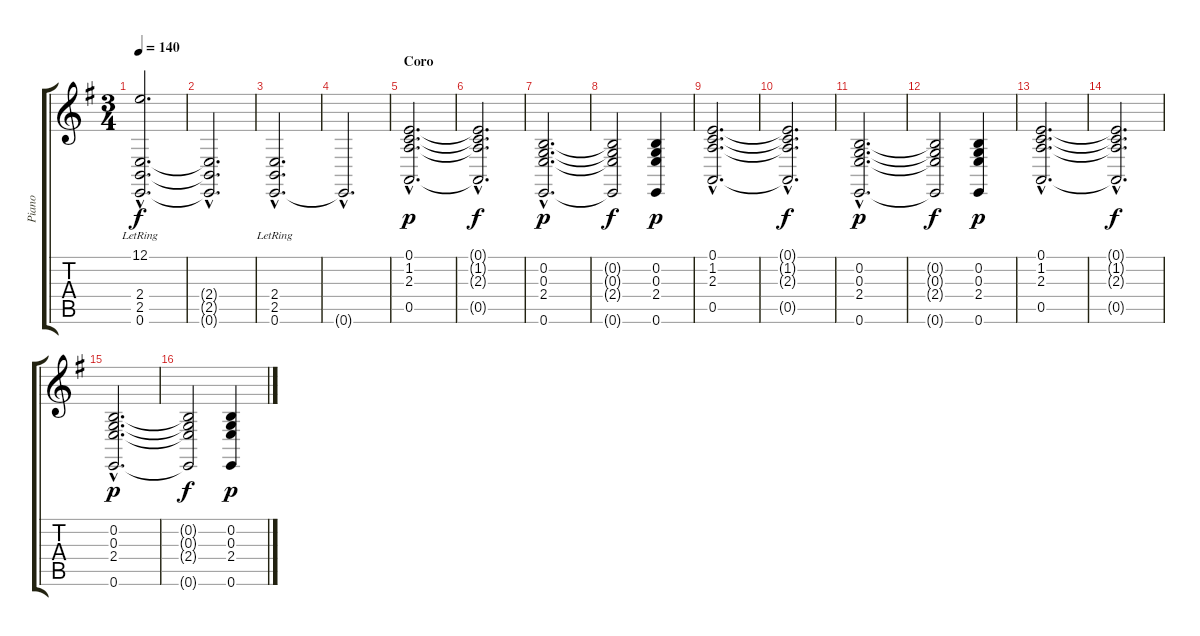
\track ("Piano" "Piano") {instrument acousticgrandpiano}
\staff {score tabs}
\tuning (E4 B3 G3 D3 A2 E2) {hide}
\ts (3 4)
\tempo 140
\clef g2
\ks g
(12.1{hac lr} 2.4{hac} 2.5{hac} 0.6{hac}).2{d dy f} |
(2.4{hac t} 2.5{hac t} 0.6{hac t}).2{d} |
(2.4{hac lr} 2.5{hac lr} 0.6{hac}).2{d} |
0.6{hac t}.2{d} |
\section ("" "Coro")
(0.1{hac} 1.2{hac} 2.3{hac} 0.5{hac}).2{d dy p} |
(0.1{hac t} 1.2{hac t} 2.3{hac t} 0.5{hac t}).2{d dy f} |
(0.2{hac} 0.3{hac} 2.4{hac} 0.6{hac}).2{d dy p} |
(0.2{t} 0.3{t} 2.4{t} 0.6{t}).2{dy f} (0.2 0.3 2.4 0.6).4{dy p} |
(0.1{hac} 1.2{hac} 2.3{hac} 0.5{hac}).2{d} |
(0.1{hac t} 1.2{hac t} 2.3{hac t} 0.5{hac t}).2{d dy f} |
(0.2{hac} 0.3{hac} 2.4{hac} 0.6{hac}).2{d dy p} |
(0.2{t} 0.3{t} 2.4{t} 0.6{t}).2{dy f} (0.2 0.3 2.4 0.6).4{dy p} |
(0.1{hac} 1.2{hac} 2.3{hac} 0.5{hac}).2{d} |
(0.1{hac t} 1.2{hac t} 2.3{hac t} 0.5{hac t}).2{d dy f} |
(0.2{hac} 0.3{hac} 2.4{hac} 0.6{hac}).2{d dy p} |
(0.2{t} 0.3{t} 2.4{t} 0.6{t}).2{dy f} (0.2 0.3 2.4 0.6).4{dy p}
